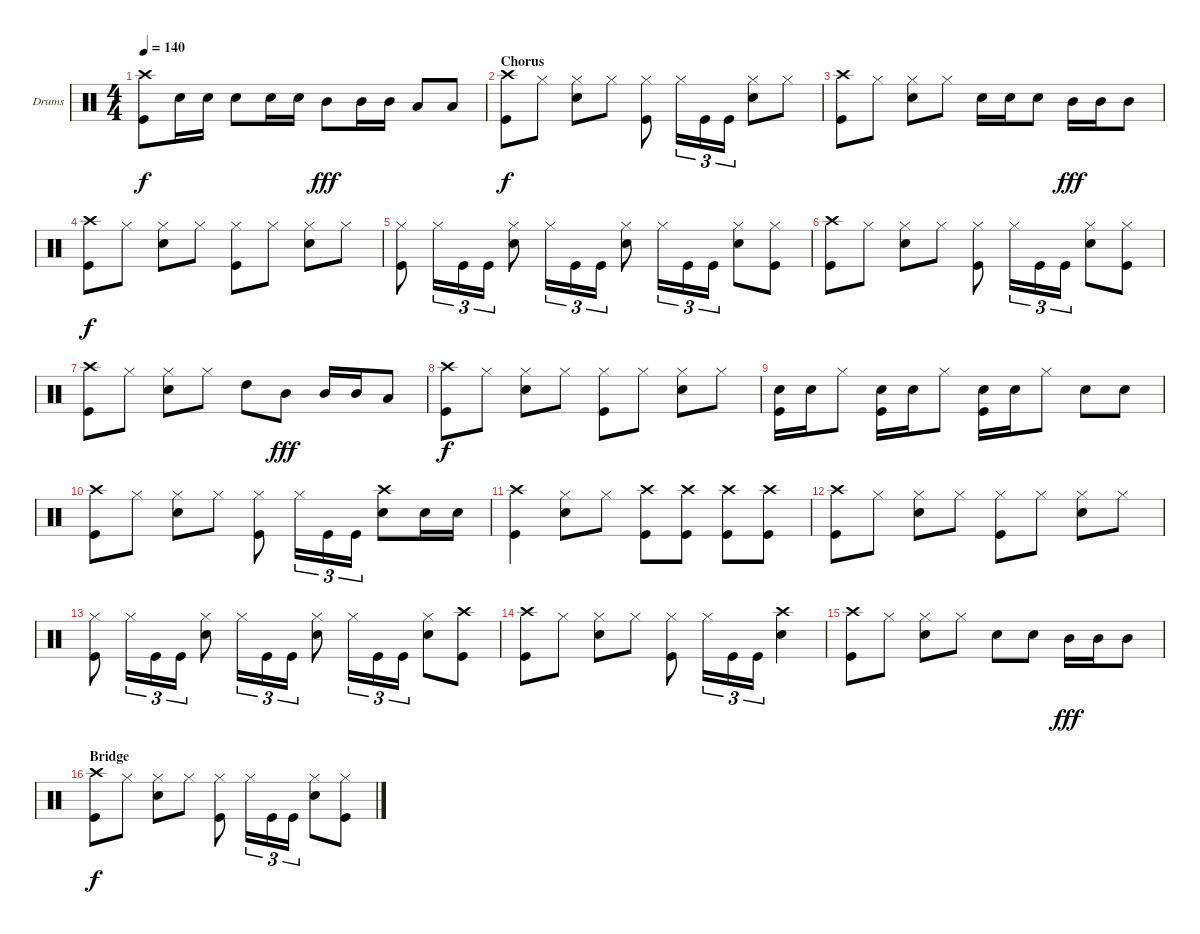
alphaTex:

\defaultSystemsLayout 4
\bracketExtendMode groupsimilarinstruments
\firstSystemTrackNameOrientation horizontal
\otherSystemsTrackNameOrientation horizontal
\track ("Drums" "Drums") {instrument percussion}
\staff {score}
\articulation defaults
\ts (4 4)
\tempo 140
\clef neutral
\ks c
("Crash high (hit)" "Kick (hit)").8{dy f} "Snare (hit) 2".16 "Snare (hit) 2".16 "Snare (hit) 2".8 "Snare (hit) 2".16 "Snare (hit) 2".16 "Mid Tom (hit)".8{dy fff} "Mid Tom (hit)".16 "Mid Tom (hit)".16 "Low Tom (hit)".8 "Low Tom (hit)".8 |
\section ("" "Chorus")
("Crash high (hit)" "Kick (hit)").8{dy f} "Hi-Hat (closed)".8 ("Snare (hit) 2" "Hi-Hat (closed)").8 "Hi-Hat (closed)".8 ("Kick (hit)" "Hi-Hat (closed)").8 "Hi-Hat (closed)".16{tu (3 2)} "Kick (hit)".16{tu (3 2)} "Kick (hit)".16{tu (3 2)} ("Snare (hit) 2" "Hi-Hat (closed)").8 "Hi-Hat (closed)".8 |
("Kick (hit)" "Crash high (hit)").8 "Hi-Hat (closed)".8 ("Snare (hit) 2" "Hi-Hat (closed)").8 "Hi-Hat (closed)".8 "Snare (hit) 2".16 "Snare (hit) 2".16 "Snare (hit) 2".8 "Mid Tom (hit)".16{dy fff} "Mid Tom (hit)".16 "Mid Tom (hit)".8 |
("Crash high (hit)" "Kick (hit)").8{dy f} "Hi-Hat (closed)".8 ("Snare (hit) 2" "Hi-Hat (closed)").8 "Hi-Hat (closed)".8 ("Hi-Hat (closed)" "Kick (hit)").8 "Hi-Hat (closed)".8 ("Snare (hit) 2" "Hi-Hat (closed)").8 "Hi-Hat (closed)".8 |
("Kick (hit)" "Hi-Hat (closed)").8 "Hi-Hat (closed)".16{tu (3 2)} "Kick (hit)".16{tu (3 2)} "Kick (hit)".16{tu (3 2)} ("Snare (hit) 2" "Hi-Hat (closed)").8 "Hi-Hat (closed)".16{tu (3 2)} "Kick (hit)".16{tu (3 2)} "Kick (hit)".16{tu (3 2)} ("Snare (hit) 2" "Hi-Hat (closed)").8 "Hi-Hat (closed)".16{tu (3 2)} "Kick (hit)".16{tu (3 2)} "Kick (hit)".16{tu (3 2)} ("Snare (hit) 2" "Hi-Hat (closed)").8 ("Kick (hit)" "Hi-Hat (closed)").8 |
("Crash high (hit)" "Kick (hit)").8 "Hi-Hat (closed)".8 ("Snare (hit) 2" "Hi-Hat (closed)").8 "Hi-Hat (closed)".8 ("Hi-Hat (closed)" "Kick (hit)").8 "Hi-Hat (closed)".16{tu (3 2)} "Kick (hit)".16{tu (3 2)} "Kick (hit)".16{tu (3 2)} ("Snare (hit) 2" "Hi-Hat (closed)").8 ("Hi-Hat (closed)" "Kick (hit)").8 |
("Kick (hit)" "Crash high (hit)").8 "Hi-Hat (closed)".8 ("Snare (hit) 2" "Hi-Hat (closed)").8 "Hi-Hat (closed)".8 "High Tom (hit)".8 "Mid Tom (hit)".8{dy fff} "Mid Tom (hit)".16 "Mid Tom (hit)".16 "Low Tom (hit)".8 |
("Crash high (hit)" "Kick (hit)").8{dy f} "Hi-Hat (closed)".8 ("Snare (hit) 2" "Hi-Hat (closed)").8 "Hi-Hat (closed)".8 ("Hi-Hat (closed)" "Kick (hit)").8 "Hi-Hat (closed)".8 ("Snare (hit) 2" "Hi-Hat (closed)").8 "Hi-Hat (closed)".8 |
("Snare (hit) 2" "Kick (hit)").16 "Snare (hit) 2".16 "Hi-Hat (closed)".8 ("Snare (hit) 2" "Kick (hit)").16 "Snare (hit) 2".16 "Hi-Hat (closed)".8 ("Snare (hit) 2" "Kick (hit)").16 "Snare (hit) 2".16 "Hi-Hat (closed)".8 "Snare (hit) 2".8 "Snare (hit) 2".8 |
("Crash high (hit)" "Kick (hit)").8 "Hi-Hat (closed)".8 ("Snare (hit) 2" "Hi-Hat (closed)").8 "Hi-Hat (closed)".8 ("Hi-Hat (closed)" "Kick (hit)").8 "Hi-Hat (closed)".16{tu (3 2)} "Kick (hit)".16{tu (3 2)} "Kick (hit)".16{tu (3 2)} ("Snare (hit) 2" "Crash high (hit)").8 "Snare (hit) 2".16 "Snare (hit) 2".16 |
("Kick (hit)" "Crash high (hit)").4 ("Snare (hit) 2" "Hi-Hat (closed)").8 "Hi-Hat (closed)".8 ("Kick (hit)" "Crash high (hit)").8 ("Kick (hit)" "Crash high (hit)").8 ("Kick (hit)" "Crash high (hit)").8 ("Kick (hit)" "Crash high (hit)").8 |
("Crash high (hit)" "Kick (hit)").8 "Hi-Hat (closed)".8 ("Snare (hit) 2" "Hi-Hat (closed)").8 "Hi-Hat (closed)".8 ("Hi-Hat (closed)" "Kick (hit)").8 "Hi-Hat (closed)".8 ("Snare (hit) 2" "Hi-Hat (closed)").8 "Hi-Hat (closed)".8 |
("Kick (hit)" "Hi-Hat (closed)").8 "Hi-Hat (closed)".16{tu (3 2)} "Kick (hit)".16{tu (3 2)} "Kick (hit)".16{tu (3 2)} ("Snare (hit) 2" "Hi-Hat (closed)").8 "Hi-Hat (closed)".16{tu (3 2)} "Kick (hit)".16{tu (3 2)} "Kick (hit)".16{tu (3 2)} ("Snare (hit) 2" "Hi-Hat (closed)").8 "Hi-Hat (closed)".16{tu (3 2)} "Kick (hit)".16{tu (3 2)} "Kick (hit)".16{tu (3 2)} ("Snare (hit) 2" "Hi-Hat (closed)").8 ("Crash high (hit)" "Kick (hit)").8 |
("Crash high (hit)" "Kick (hit)").8 "Hi-Hat (closed)".8 ("Snare (hit) 2" "Hi-Hat (closed)").8 "Hi-Hat (closed)".8 ("Hi-Hat (closed)" "Kick (hit)").8 "Hi-Hat (closed)".16{tu (3 2)} "Kick (hit)".16{tu (3 2)} "Kick (hit)".16{tu (3 2)} ("Snare (hit) 2" "Crash high (hit)").4 |
("Kick (hit)" "Crash high (hit)").8 "Hi-Hat (closed)".8 ("Snare (hit) 2" "Hi-Hat (closed)").8 "Hi-Hat (closed)".8 "Snare (hit) 2".8 "Snare (hit) 2".8 "Mid Tom (hit)".16{dy fff} "Mid Tom (hit)".16 "Mid Tom (hit)".8 |
\section ("" "Bridge")
("Crash high (hit)" "Kick (hit)").8{dy f} "Hi-Hat (closed)".8 ("Snare (hit) 2" "Hi-Hat (closed)").8 "Hi-Hat (closed)".8 ("Kick (hit)" "Hi-Hat (closed)").8 "Hi-Hat (closed)".16{tu (3 2)} "Kick (hit)".16{tu (3 2)} "Kick (hit)".16{tu (3 2)} ("Snare (hit) 2" "Hi-Hat (closed)").8 ("Kick (hit)" "Hi-Hat (closed)").8
